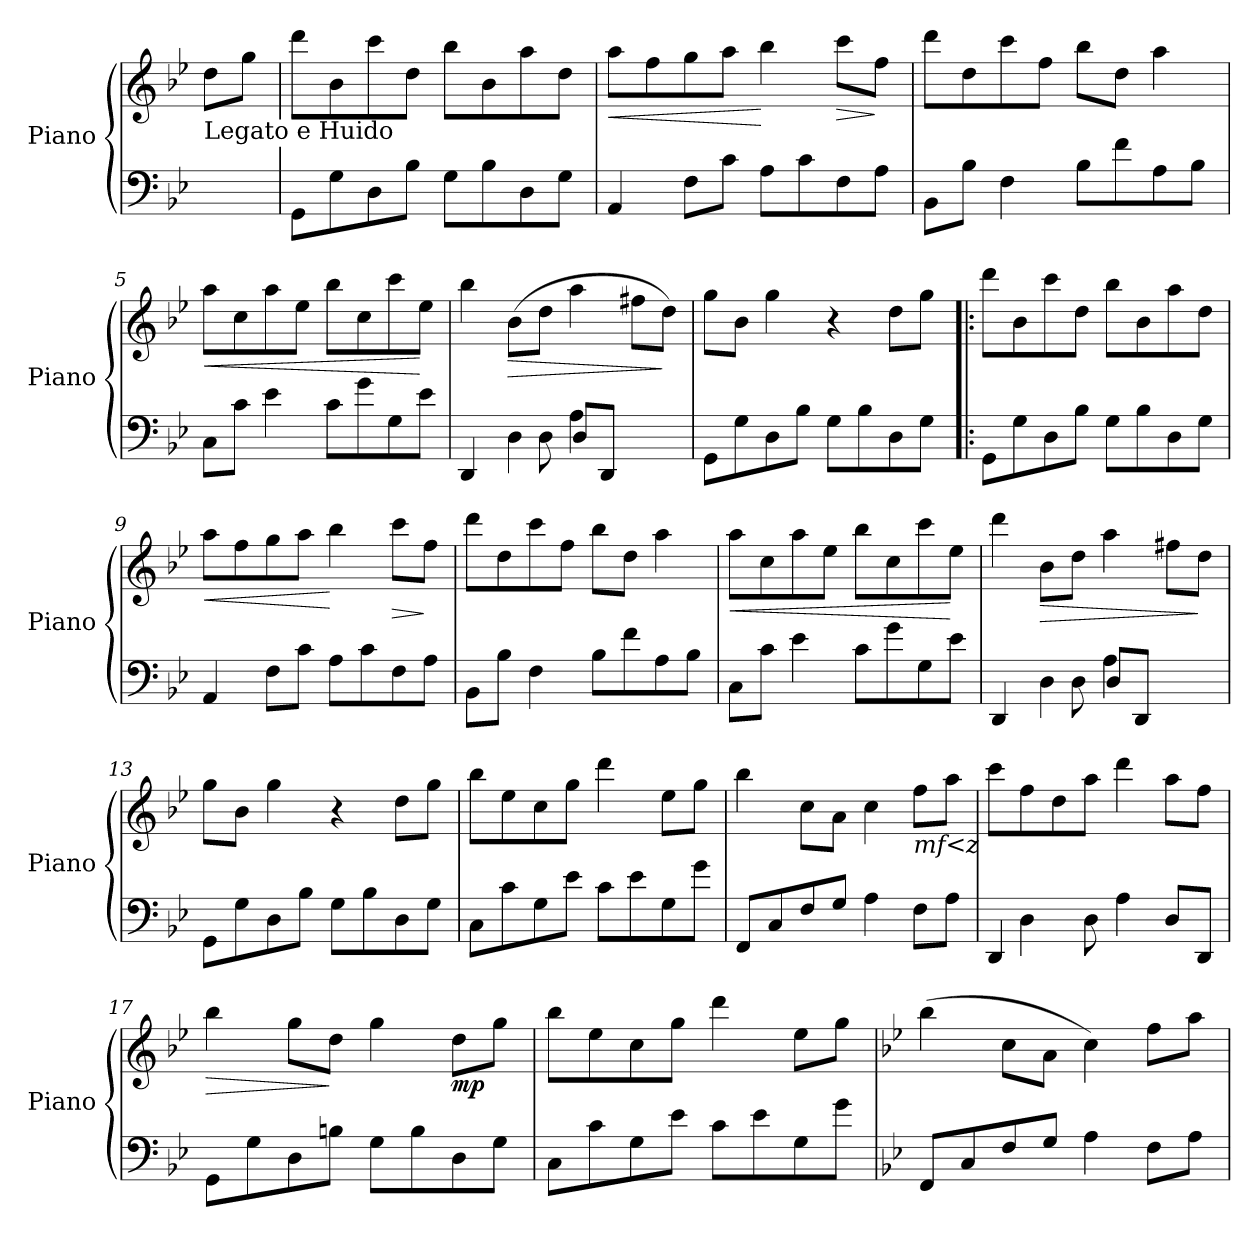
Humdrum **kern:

**kern	**kern	**dynam
*part1	*part1	*part1
*staff2	*staff1	*staff1/2
*I"Piano	*	*
*I'Piano	*	*
*clefF4	*clefG2	*
*k[b-e-]	*k[b-e-]	*
=1	=1	=1
!	!LO:TX:b:t=Legato e Huido	!
!	!	!LO:DY:a
!	!	!LO:DY:n=1:b
4ryy	8dd\L	mp mp
.	8gg\J	.
=2	=2	=2
8GG\L	8ddd\L	.
8G\	8b-\	.
8D\	8ccc\	.
8B-\J	8dd\J	.
8G\L	8bb-\L	.
8B-\	8b-\	.
8D\	8aa\	.
8G\J	8dd\J	.
=3	=3	=3
!	!	!LO:HP:b
4AA/	8aa\L	<
.	8ff\	.
8F\L	8gg\	.
8c\J	8aa\J	.
8A\L	4bb-\	[
8c\	.	.
!	!	!LO:HP:b
8F\	8ccc\L	>
8A\J	8ff\J	]
!!LO:LB:g=z
=4	=4	=4
8BB-\L	8ddd\L	.
8B-\J	8dd\	.
4F\	8ccc\	.
.	8ff\J	.
8B-\L	8bb-\L	.
8f\	8dd\J	.
8A\	4aa\	.
8B-\J	.	.
=5	=5	=5
!	!	!LO:HP:b
8C\L	8aa\L	<
8c\J	8cc\	.
4e-\	8aa\	.
.	8ee-\J	.
8c\L	8bb-\L	.
8g\	8cc\	.
8G\	8ccc\	.
8e-\J	8ee-\J	[
=6	=6	=6
*^	*	*
4DD/	4.ryy	4bb-\	.
!	!	!	!LO:HP:b
4D\	.	(<8b-\L	>
.	8D\	8dd\J	.
4A\	8D/L	4aa\	.
.	8DD/J	.	.
4ryy	4ryy	8ff#X\L	.
.	.	8dd\J)	]
*v	*v	*	*
!!LO:LB:g=z
=7	=7	=7
8GG\L	8gg\L	.
8G\	8b-\J	.
8D\	4gg\	.
8B-\J	.	.
8G\L	4r	.
8B-\	.	.
8D\	8dd\L	.
8G\J	8gg\J	.
=8!|:	=8!|:	=8!|:
8GG\L	8ddd\L	.
8G\	8b-\	.
8D\	8ccc\	.
8B-\J	8dd\J	.
8G\L	8bb-\L	.
8B-\	8b-\	.
8D\	8aa\	.
8G\J	8dd\J	.
=9	=9	=9
!	!	!LO:HP:b
4AA/	8aa\L	<
.	8ff\	.
8F\L	8gg\	.
8c\J	8aa\J	.
8A\L	4bb-\	[
8c\	.	.
!	!	!LO:HP:b
8F\	8ccc\L	>
8A\J	8ff\J	]
!!LO:LB:g=z
=10	=10	=10
8BB-\L	8ddd\L	.
8B-\J	8dd\	.
4F\	8ccc\	.
.	8ff\J	.
8B-\L	8bb-\L	.
8f\	8dd\J	.
8A\	4aa\	.
8B-\J	.	.
=11	=11	=11
!	!	!LO:HP:b
8C\L	8aa\L	<
8c\J	8cc\	.
4e-\	8aa\	.
.	8ee-\J	.
8c\L	8bb-\L	.
8g\	8cc\	.
8G\	8ccc\	.
8e-\J	8ee-\J	[
=12	=12	=12
*^	*	*
4DD/	4.ryy	4ddd\	.
!	!	!	!LO:HP:b
4D\	.	8b-\L	>
.	8D\	8dd\J	.
4A\	8D/L	4aa\	.
.	8DD/J	.	.
4ryy	4ryy	8ff#X\L	.
.	.	8dd\J	]
*v	*v	*	*
!!LO:LB:g=z
=13	=13	=13
8GG\L	8gg\L	.
8G\	8b-\J	.
8D\	4gg\	.
8B-\J	.	.
8G\L	4r	.
8B-\	.	.
8D\	8dd\L	.
8G\J	8gg\J	.
=14	=14	=14
8C\L	8bb-\L	.
8c\	8ee-\	.
8G\	8cc\	.
8e-\J	8gg\J	.
8c\L	4ddd\	.
8e-\	.	.
8G\	8ee-\L	.
8g\J	8gg\J	.
=15	=15	=15
8FF/L	4bb-\	.
8C/	.	.
8F/	8cc\L	.
8G/J	8a\J	.
4A\	4cc\	.
!	!LO:TX:b:i:t=mf<z	!
8F\L	8ff\L	.
8A\J	8aa\J	.
!!LO:LB:g=z
=16	=16	=16
*^	*	*
4DD/	8ryy	8ccc\L	.
.	4D\	8ff\	.
2.ryy	.	8dd\	.
.	8D\	8aa\J	.
.	4A\	4ddd\	.
.	8D/L	8aa\L	.
.	8DD/J	8ff\J	.
=17	=17	=17	=17
!	!	!	!LO:HP:b
*v	*v	*	*
8GG\L	4bb-\	>
8G\	.	.
8D\	8gg\L	.
8Bn\J	8dd\J	]
8G\L	4gg\	.
8B\	.	.
!	!	!LO:DY:b
8D\	8dd\L	mp
8G\J	8gg\J	.
=18	=18	=18
8C\L	8bb-\L	.
8c\	8ee-\	.
8G\	8cc\	.
8e-\J	8gg\J	.
8c\L	4ddd\	.
8e-\	.	.
8G\	8ee-\L	.
8g\J	8gg\J	.
!!LO:PB:g=z
=19	=19	=19
*k[b-e-]	*k[b-e-]	*
8FF/L	(>4bb-\	.
8C/	.	.
8F/	8cc\L	.
8G/J	8a\J	.
4A\	4cc\)	.
8F\L	8ff\L	.
8A\J	8aa\J	.
=	=	=
*-	*-	*-
